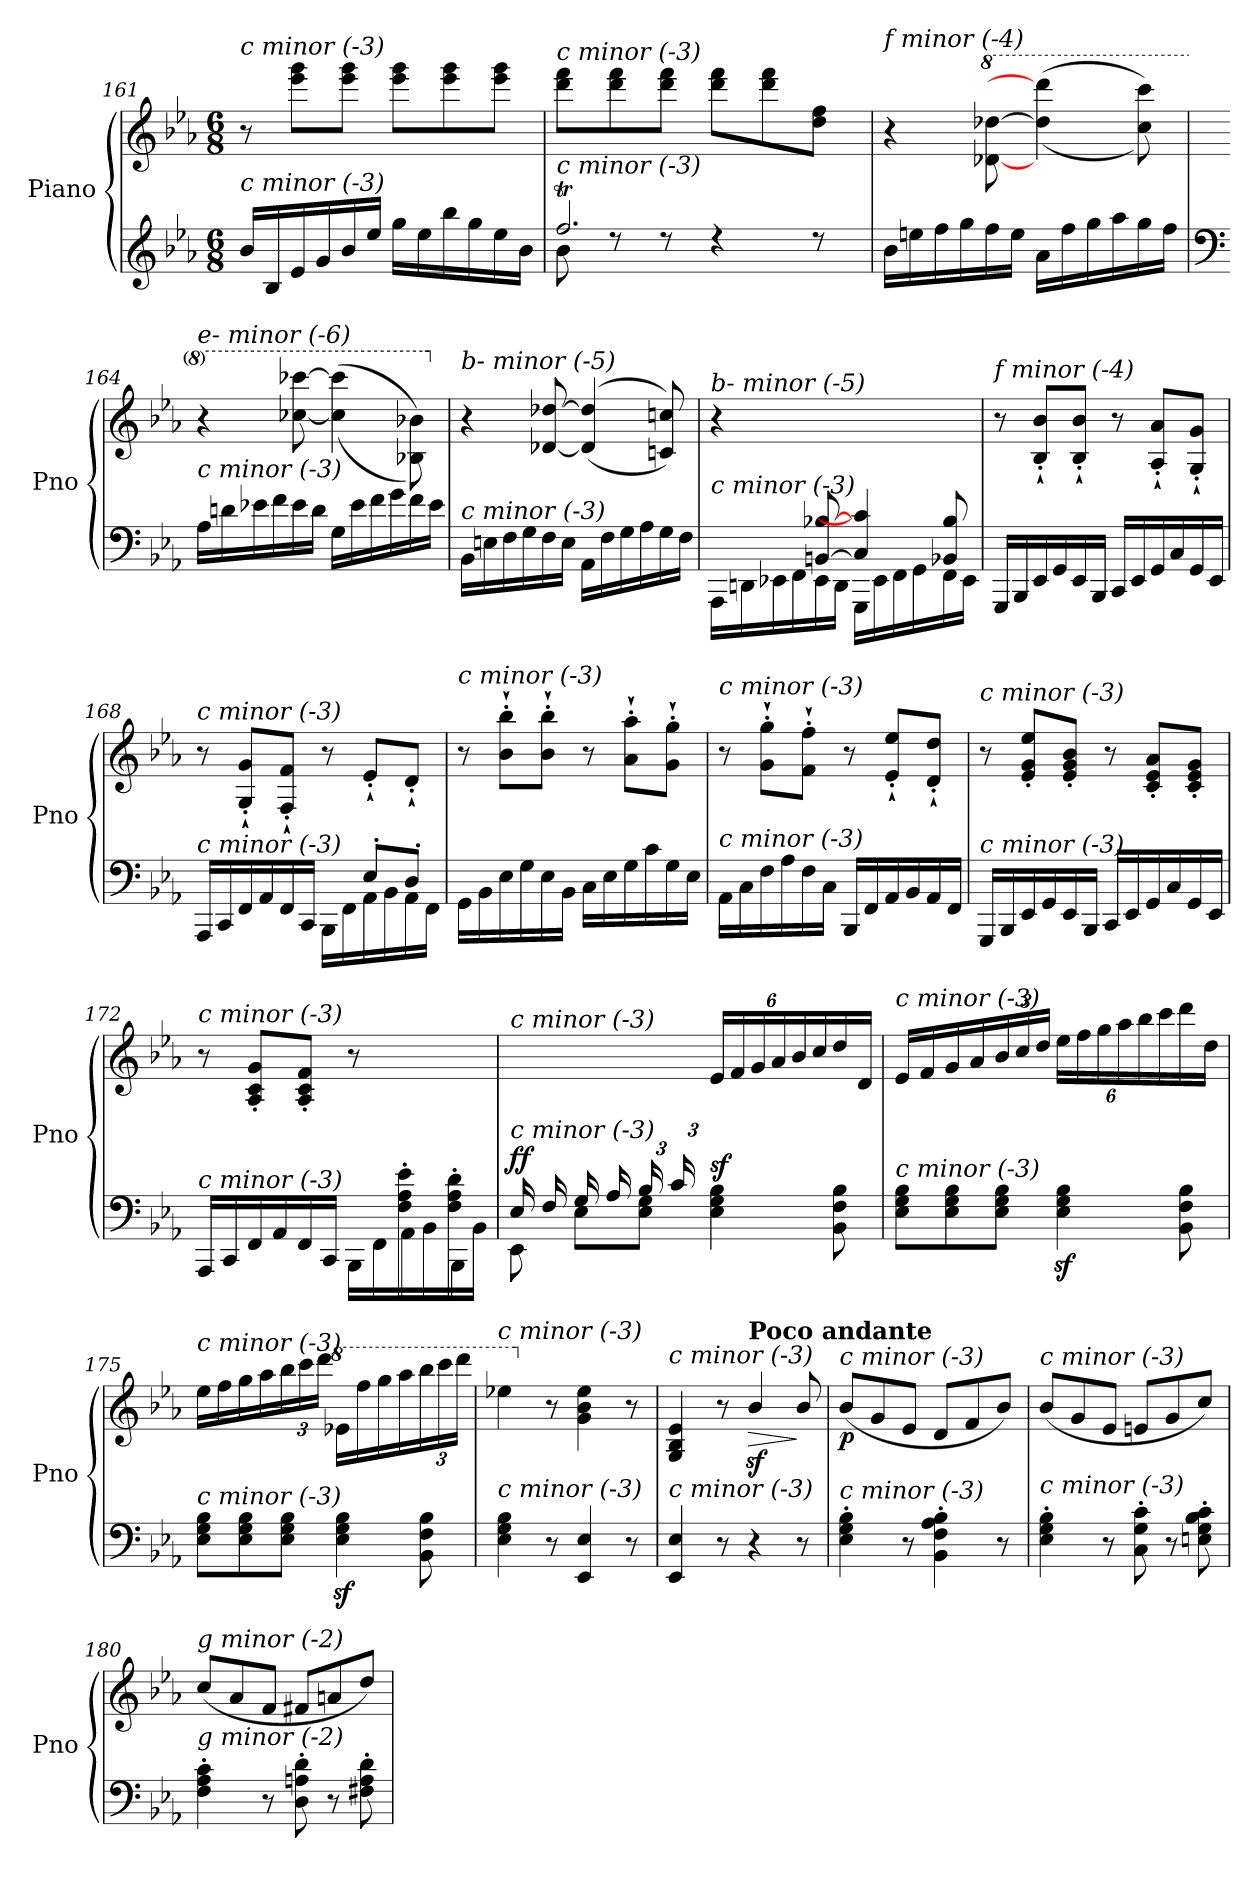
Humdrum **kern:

**kern	**kern	**dynam
*part1	*part1	*part1
*staff2	*staff1	*staff1/2
*I"Piano	*	*
*I'Pno	*	*
*clefG2	*clefG2	*
*k[b-e-a-]	*k[b-e-a-]	*
*M6/8	*M6/8	*
=161	=161	=161
!	!LO:TX:i:t=c minor (-3)	!
!LO:TX:i:t=c minor (-3)	!	!
16b-/LL	8r	.
16B-/	.	.
16e-/	8eee-\ 8ggg\L	.
16g/	.	.
16b-/	8eee-\ 8ggg\J	.
16ee-/JJ	.	.
16gg\LL	8eee-\ 8ggg\L	.
16ee-\	.	.
16bb-\	8eee-\ 8ggg\	.
16gg\	.	.
16ee-\	8eee-\ 8ggg\J	.
16b-\JJ	.	.
=162	=162	=162
*^	*^	*
*	*^	*	*	*
!	!	!	!LO:TX:i:t=c minor (-3)	!	!
!LO:TX:i:t=c minor (-3)	!	!	!	!	!
2.ffT/	8b-\	16ryy	8ddd\ 8fff\L	16ryy	.
.	.	16ggyy	.	2ryy	.
.	8rdd	16ffyy	8ddd\ 8fff\	.	.
.	.	16ggyy	.	.	.
.	8rdd	16ffyy	8ddd\ 8fff\J	.	.
.	.	16ggyy	.	.	.
.	4rdd	16ffyy	8ddd\ 8fff\L	.	.
.	.	16ggyy	.	.	.
.	.	16ffyy	8ddd\ 8fff\	.	.
.	.	16ggyy	.	8.ryy	.
*	*	*Xtuplet	*	*	*
.	8rdd	24ffyy	8dd\ 8ff\J	.	.
.	.	24ee-yy	.	.	.
.	.	24ffyy	.	.	.
*	*	*	*v	*v	*
!!LO:LB:g=z
=163	=163	=163	=163	=163
!	!	!	!LO:TX:i:t=f minor (-4)	!
!LO:TX:i:t=c minor (-3)	!	!	!	!
!	!	!	!	!LO:DY:b
*v	*v	*v	*	*
16b-\LL	4r	other-dynamics
16een\	.	.
16ff\	.	.
16gg\	.	.
*	*8va	*
16ff\	[8dd-X\ [8ddd-X\	.
16ee\JJ	.	.
16a-\LL	((4ddd-\] 4dddd-\]	.
16ff\	.	.
16gg\	.	.
16aa-\	.	.
16gg\	8ccc\ 8cccc\))	.
16ff\JJ	.	.
=164	=164	=164
*clefF4	*	*
!	!LO:TX:i:t=e- minor (-6)	!
!LO:TX:i:t=c minor (-3)	!	!
16A-\LL	4r	.
16dn\	.	.
16e-X\	.	.
16f\	.	.
16e-\	[8ccc-X\ [8cccc-X\	.
16d\JJ	.	.
16G\LL	((4ccc-\] 4cccc-\]	.
16e-\	.	.
16f\	.	.
16g\	.	.
16f\	8b-X\ 8bb-X\))	.
16e-\JJ	.	.
=165	=165	=165
*	*X8va	*
!	!LO:TX:i:t=b- minor (-5)	!
!LO:TX:i:t=c minor (-3)	!	!
16BB-\LL	4r	.
16En\	.	.
16F\	.	.
16G\	.	.
16F\	[8d-X/ [8dd-X/	.
16E\JJ	.	.
16AA-\LL	(>(4d-/] 4dd-/]	.
16F\	.	.
16G\	.	.
16A-\	.	.
16G\	8cn/ 8ccn/))	.
16F\JJ	.	.
!!LO:LB:g=z
=166	=166	=166
*^	*	*
!	!	!LO:TX:i:t=b- minor (-5)	!
!LO:TX:i:t=c minor (-3)	!	!	!
4ryy	16AAA-\LL	4r	.
.	16DDn\	.	.
.	16EE-X\	.	.
.	16FF\	.	.
[8BBni/ [8B-Xi/	16EE-\	2ryy	.
.	16DD\JJ	.	.
4C-/] 4c-/]	16GGG\LL	.	.
.	16EE-\	.	.
.	16FF\	.	.
.	16GG\	.	.
8BB-/ 8B-/	16FF\	.	.
.	16EE-\JJ	.	.
!!LO:LB:g=z
=167	=167	=167	=167
!	!	!LO:TX:i:t=f minor (-4)	!
!LO:TX:i:t=c minor (-3)	!	!	!
*v	*v	*	*
16GGG/LL	8r	.
16BBB-/	.	.
16EE-/	8B-/`' 8b-/`'L	.
16GG/	.	.
16EE-/	8B-/`' 8b-/`'J	.
16BBB-/JJ	.	.
16CC/LL	8r	.
16EE-/	.	.
16GG/	8A-/`' 8a-/`'L	.
16C/	.	.
16GG/	8G/`' 8g/`'J	.
16EE-/JJ	.	.
=168	=168	=168
*^	*^	*
!	!	!LO:TX:i:t=c minor (-3)	!	!
!LO:TX:i:t=c minor (-3)	!	!	!	!
2ryy	16AAA-/LL	8r	2ryy	.
.	16CC/	.	.	.
.	16FF/	8G/`' 8g/`'L	.	.
.	16AA-/	.	.	.
.	16FF/	8F/`' 8f/`'J	.	.
.	16CC/JJ	.	.	.
.	16BBB-\LL	8r	.	.
.	16FF\	.	.	.
8E-'/L	16AA-\	8e-`'/L	4ryy	.
.	16BB-\	.	.	.
8D'/J	16AA-\	8d`'/J	.	.
.	16FF\JJ	.	.	.
*	*	*v	*v	*
=169	=169	=169	=169
!	!	!LO:TX:i:t=c minor (-3)	!
!LO:TX:i:t=c minor (-3)	!	!	!
*v	*v	*	*
16GG\LL	8r	.
16BB-\	.	.
16E-\	8b-\`' 8bb-\`'L	.
16G\	.	.
16E-\	8b-\`' 8bb-\`'J	.
16BB-\JJ	.	.
16C\LL	8r	.
16E-\	.	.
16G\	8a-\`' 8aa-\`'L	.
16c\	.	.
16G\	8g\`' 8gg\`'J	.
16E-\JJ	.	.
=170	=170	=170
!	!LO:TX:i:t=c minor (-3)	!
!LO:TX:i:t=c minor (-3)	!	!
16AA-\LL	8r	.
16C\	.	.
16F\	8g\`' 8gg\`'L	.
16A-\	.	.
16F\	8f\`' 8ff\`'J	.
16C\JJ	.	.
16BBB-/LL	8r	.
16FF/	.	.
16AA-/	8e-/`' 8ee-/`'L	.
16BB-/	.	.
16AA-/	8d/`' 8dd/`'J	.
16FF/JJ	.	.
!!LO:LB:g=z
=171	=171	=171
!	!LO:TX:i:t=c minor (-3)	!
!LO:TX:i:t=c minor (-3)	!	!
16GGG/LL	8r	.
16BBB-/	.	.
16EE-/	8e-/' 8g/' 8ee-/'L	.
16GG/	.	.
16EE-/	8e-/' 8g/' 8b-/'J	.
16BBB-/JJ	.	.
16CC/LL	8r	.
16EE-/	.	.
16GG/	8c/' 8e-/' 8a-/'L	.
16C/	.	.
16GG/	8c/' 8e-/' 8g/'J	.
16EE-/JJ	.	.
=172	=172	=172
*^	*	*
!	!	!LO:TX:i:t=c minor (-3)	!
!LO:TX:i:t=c minor (-3)	!	!	!
2ryy	16AAA-/LL	8r	.
.	16CC/	.	.
.	16FF/	8A-/' 8c/' 8g/'L	.
.	16AA-/	.	.
.	16FF/	8A-/' 8c/' 8f/'J	.
.	16CC/JJ	.	.
.	16BBB-\LL	8r	.
.	16FF\	.	.
8F\' 8A-\' 8e-\'L	16AA-\	4ryy	.
.	16BB-\	.	.
8F\' 8A-\' 8d\'J	16BBB-\	.	.
.	16BB-\JJ	.	.
=173	=173	=173	=173
!	!	!LO:TX:i:t=c minor (-3)	!
!LO:TX:i:t=c minor (-3)	!	!	!
!	!	!	!LO:DY:a=2
16E-/LL	8EE-\	3ryy	ff
16F/	.	.	.
16G/	8E-\L	.	.
16A-/	.	.	.
*tuplet	*	*	*
*Xbrackettup	*	*	*
24B-/	8E-\ 8G\J	.	.
24c/	.	.	.
24ryy	.	24d\JJ	.
*	*	*Xbrackettup	*
!	!	!	!LO:DY:a=2
4.ryy	4E-\ 4G\ 4B-\	24e-/LL	sf
.	.	24f/	.
.	.	24g/	.
.	.	24a-/	.
.	.	24b-/	.
.	.	24cc/	.
.	8BB-\ 8F\ 8B-\	16dd/	.
.	.	16d/JJ	.
*v	*v	*	*
!!LO:LB:g=z
=174	=174	=174
!	!LO:TX:i:t=c minor (-3)	!
!LO:TX:i:t=c minor (-3)	!	!
8E-\ 8G\ 8B-\L	16e-/LL	.
.	16f/	.
8E-\ 8G\ 8B-\	16g/	.
.	16a-/	.
8E-\ 8G\ 8B-\J	24b-/	.
.	24cc/	.
.	24dd/JJ	.
4E-\z> 4G\z> 4B-\z>	24ee-\LL	.
.	24ff\	.
.	24gg\	.
.	24aa-\	.
.	24bb-\	.
.	24ccc\	.
8BB-\ 8F\ 8B-\	16ddd\	.
.	16dd\JJ	.
=175	=175	=175
!	!LO:TX:i:t=c minor (-3)	!
!LO:TX:i:t=c minor (-3)	!	!
8E-\ 8G\ 8B-\L	16ee-\LL	.
.	16ff\	.
8E-\ 8G\ 8B-\	16gg\	.
.	16aa-\	.
8E-\ 8G\ 8B-\J	24bb-\	.
.	24ccc\	.
.	24ddd\JJ	.
*	*8va	*
4E-\z> 4G\z> 4B-\z>	16ee-X\LL	.
.	16fff\	.
.	16ggg\	.
.	16aaa-\	.
8BB-\ 8F\ 8B-\	24bbb-\	.
.	24cccc\	.
.	24dddd\JJ	.
=176	=176	=176
!	!LO:TX:i:t=c minor (-3)	!
!LO:TX:i:t=c minor (-3)	!	!
4E-\ 4G\ 4B-\	4eee-X\	.
*	*X8va	*
8r	8r	.
4EE-/ 4E-/	4g\ 4b-\ 4ee-\	.
8r	8r	.
=177	=177	=177
!	!LO:TX:i:t=c minor (-3)	!
!LO:TX:i:t=c minor (-3)	!	!
4EE-/ 4E-/	4G/ 4B-/ 4e-/	.
8r	8r	.
!	!LO:TX:a:B:t=Poco andante	!
!	!	!LO:HP:b
4r	4b-z</	>
8r	8b-/	]
=178	=178	=178
!	!LO:TX:i:t=c minor (-3)	!
!LO:TX:i:t=c minor (-3)	!	!
!	!	!LO:DY:b
4E-\' 4G\' 4B-\'	(8b-/L	p
.	8g/	.
8r	8e-/J	.
4BB-\' 4F\' 4A-\' 4B-\'	8d/L	.
.	8f/	.
8r	8b-/J)	.
!!LO:PB:g=z
=179	=179	=179
!	!LO:TX:i:t=c minor (-3)	!
!LO:TX:i:t=c minor (-3)	!	!
4E-\' 4G\' 4B-\'	(8b-/L	.
.	8g/	.
8r	8e-/J	.
8C\' 8G\' 8c\'	8en/L	.
8r	8g/	.
8En\' 8G\' 8B-\' 8c\'	8cc/J)	.
=180	=180	=180
!	!LO:TX:i:t=g minor (-2)	!
!LO:TX:i:t=g minor (-2)	!	!
4F\' 4A-\' 4c\'	(8cc/L	.
.	8a-/	.
8r	8f/J	.
8D\' 8An\' 8d\'	8f#X/L	.
8r	8an/	.
8F#X\' 8A\' 8d\'	8dd/J)	.
=	=	=
*-	*-	*-
